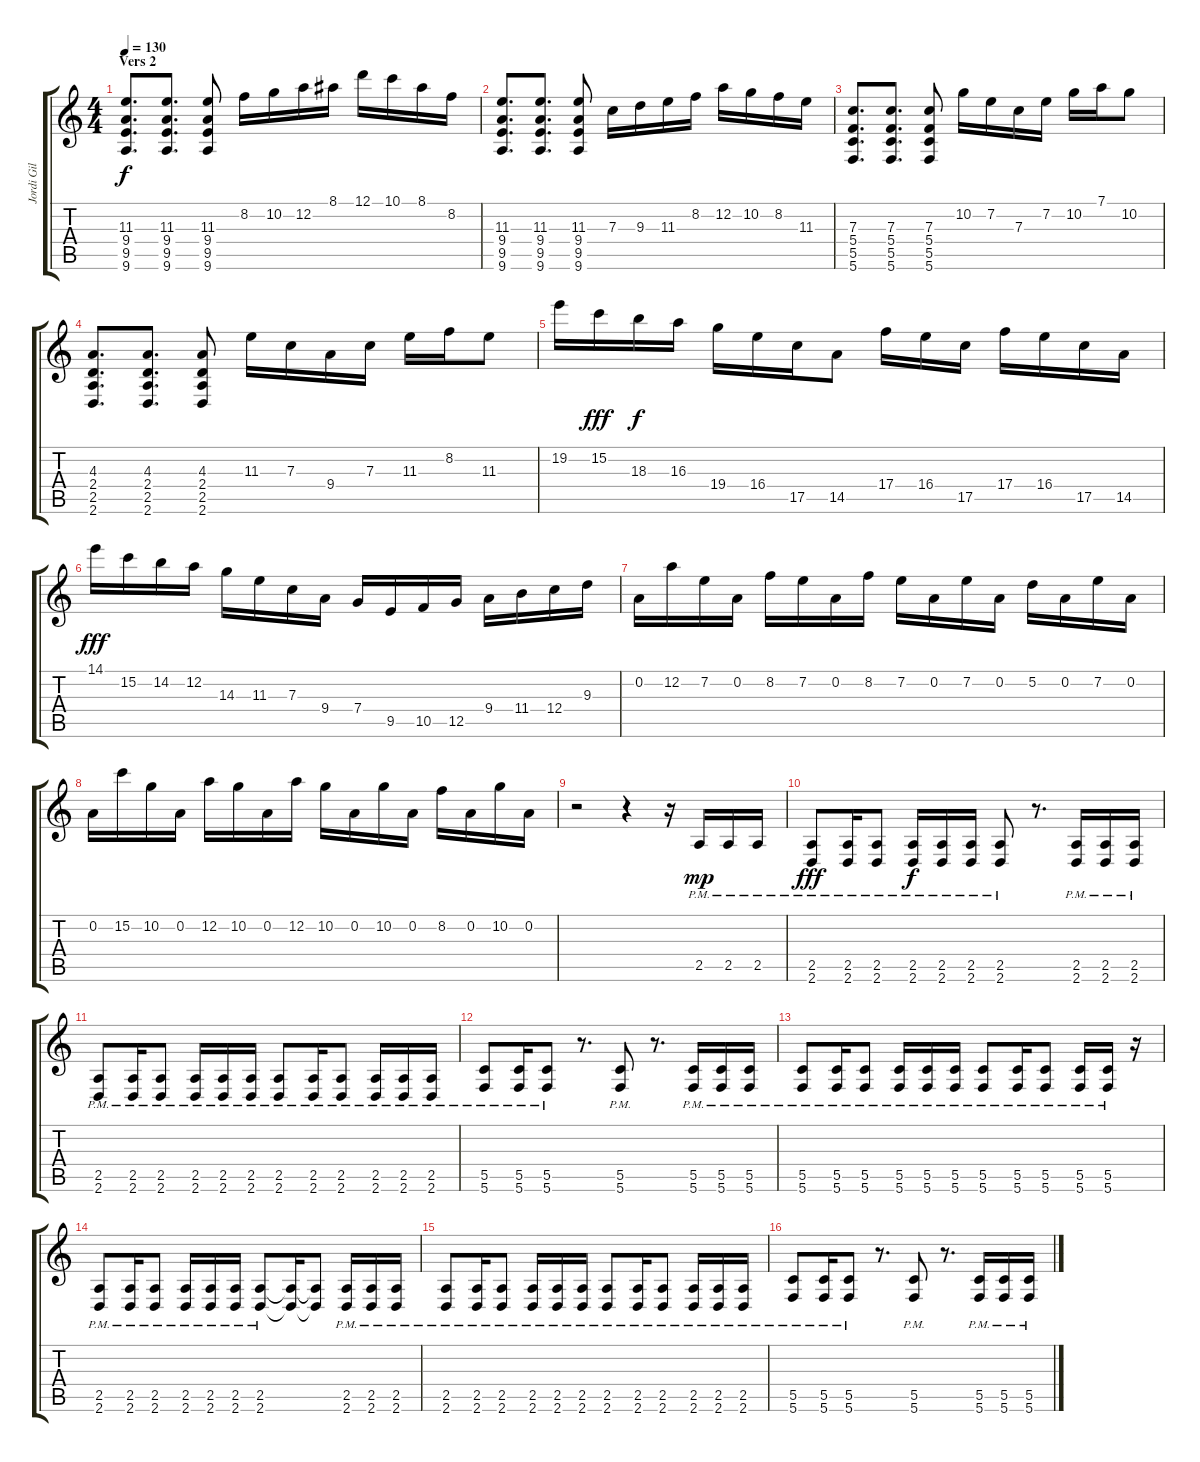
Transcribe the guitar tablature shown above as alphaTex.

\track ("Jordi Gil" "Jordi Gil") {instrument overdrivenguitar}
\staff {score tabs}
\tuning (D4 A3 F3 C3 G2 C2) {hide}
\ts (4 4)
\section ("" "Vers 2")
\tempo 130
\clef g2
\ks c
(11.3 9.4 9.5 9.6).8{d dy f} (11.3 9.4 9.5 9.6).8{d} (11.3 9.4 9.5 9.6).8 8.2.16 10.2.16 12.2.16 8.1.16 12.1.16 10.1.16 8.1.16 8.2.16 |
(11.3 9.4 9.5 9.6).8{d} (11.3 9.4 9.5 9.6).8{d} (11.3 9.4 9.5 9.6).8 7.3.16 9.3.16 11.3.16 8.2.16 12.2.16 10.2.16 8.2.16 11.3.16 |
(7.3 5.4 5.5 5.6).8{d} (7.3 5.4 5.5 5.6).8{d} (7.3 5.4 5.5 5.6).8 10.2.16 7.2.16 7.3.16 7.2.16 10.2.16 7.1.16 10.2.8 |
(4.3 2.4 2.5 2.6).8{d} (4.3 2.4 2.5 2.6).8{d} (4.3 2.4 2.5 2.6).8 11.3.16 7.3.16 9.4.16 7.3.16 11.3.16 8.2.16 11.3.8 |
19.2.16{volume 12 balance 9} 15.2.16{dy fff} 18.3.16{dy f} 16.3.16 19.4.16 16.4.16 17.5.16 14.5.8 17.4.16 16.4.16 17.5.16 17.4.16 16.4.16 17.5.16 14.5.16 |
14.1.16{dy fff} 15.2.16 14.2.16 12.2.16 14.3.16 11.3.16 7.3.16 9.4.16 7.4.16 9.5.16 10.5.16 12.5.16 9.4.16 11.4.16 12.4.16 9.3.16 |
0.2.16 12.2.16 7.2.16 0.2.16 8.2.16 7.2.16 0.2.16 8.2.16 7.2.16 0.2.16 7.2.16 0.2.16 5.2.16 0.2.16 7.2.16 0.2.16 |
0.2.16 15.2.16 10.2.16 0.2.16 12.2.16 10.2.16 0.2.16 12.2.16 10.2.16 0.2.16 10.2.16 0.2.16 8.2.16 0.2.16 10.2.16 0.2.16 |
r.2{volume 12 balance 14} r.4 r.16 2.5{pm}.16{dy mp} 2.5{pm}.16 2.5{pm}.16 |
(2.5{pm} 2.6{pm}).8{dy fff} (2.5{pm} 2.6{pm}).16 (2.5{pm} 2.6{pm}).8 (2.5{pm} 2.6{pm}).16{dy f} (2.5{pm} 2.6{pm}).16 (2.5{pm} 2.6{pm}).16 (2.5{pm} 2.6{pm}).8 r.8{d} (2.5{pm} 2.6{pm}).16 (2.5{pm} 2.6{pm}).16 (2.5{pm} 2.6{pm}).16 |
(2.5{pm} 2.6{pm}).8 (2.5{pm} 2.6{pm}).16 (2.5{pm} 2.6{pm}).8 (2.5{pm} 2.6{pm}).16 (2.5{pm} 2.6{pm}).16 (2.5{pm} 2.6{pm}).16 (2.5{pm} 2.6{pm}).8 (2.5{pm} 2.6{pm}).16 (2.5{pm} 2.6{pm}).8 (2.5{pm} 2.6{pm}).16 (2.5{pm} 2.6{pm}).16 (2.5{pm} 2.6{pm}).16 |
(5.5{pm} 5.6{pm}).8 (5.5{pm} 5.6{pm}).16 (5.5{pm} 5.6{pm}).8 r.8{d} (5.5{pm} 5.6{pm}).8 r.8{d} (5.5{pm} 5.6{pm}).16 (5.5{pm} 5.6{pm}).16 (5.5{pm} 5.6{pm}).16 |
(5.5{pm} 5.6{pm}).8 (5.5{pm} 5.6{pm}).16 (5.5{pm} 5.6{pm}).8 (5.5{pm} 5.6{pm}).16 (5.5{pm} 5.6{pm}).16 (5.5{pm} 5.6{pm}).16 (5.5{pm} 5.6{pm}).8 (5.5{pm} 5.6{pm}).16 (5.5{pm} 5.6{pm}).8 (5.5{pm} 5.6{pm}).16 (5.5{pm} 5.6{pm}).16 r.16 |
(2.5{pm} 2.6{pm}).8 (2.5{pm} 2.6{pm}).16 (2.5{pm} 2.6{pm}).8 (2.5{pm} 2.6{pm}).16 (2.5{pm} 2.6{pm}).16 (2.5{pm} 2.6{pm}).16 (2.5{pm} 2.6{pm}).8 (2.5{t} 2.6{t}).16 (2.5{t} 2.6{t}).8 (2.5{pm} 2.6{pm}).16 (2.5{pm} 2.6{pm}).16 (2.5{pm} 2.6{pm}).16 |
(2.5{pm} 2.6{pm}).8 (2.5{pm} 2.6{pm}).16 (2.5{pm} 2.6{pm}).8 (2.5{pm} 2.6{pm}).16 (2.5{pm} 2.6{pm}).16 (2.5{pm} 2.6{pm}).16 (2.5{pm} 2.6{pm}).8 (2.5{pm} 2.6{pm}).16 (2.5{pm} 2.6{pm}).8 (2.5{pm} 2.6{pm}).16 (2.5{pm} 2.6{pm}).16 (2.5{pm} 2.6{pm}).16 |
(5.5{pm} 5.6{pm}).8 (5.5{pm} 5.6{pm}).16 (5.5{pm} 5.6{pm}).8 r.8{d} (5.5{pm} 5.6{pm}).8 r.8{d} (5.5{pm} 5.6{pm}).16 (5.5{pm} 5.6{pm}).16 (5.5{pm} 5.6{pm}).16
